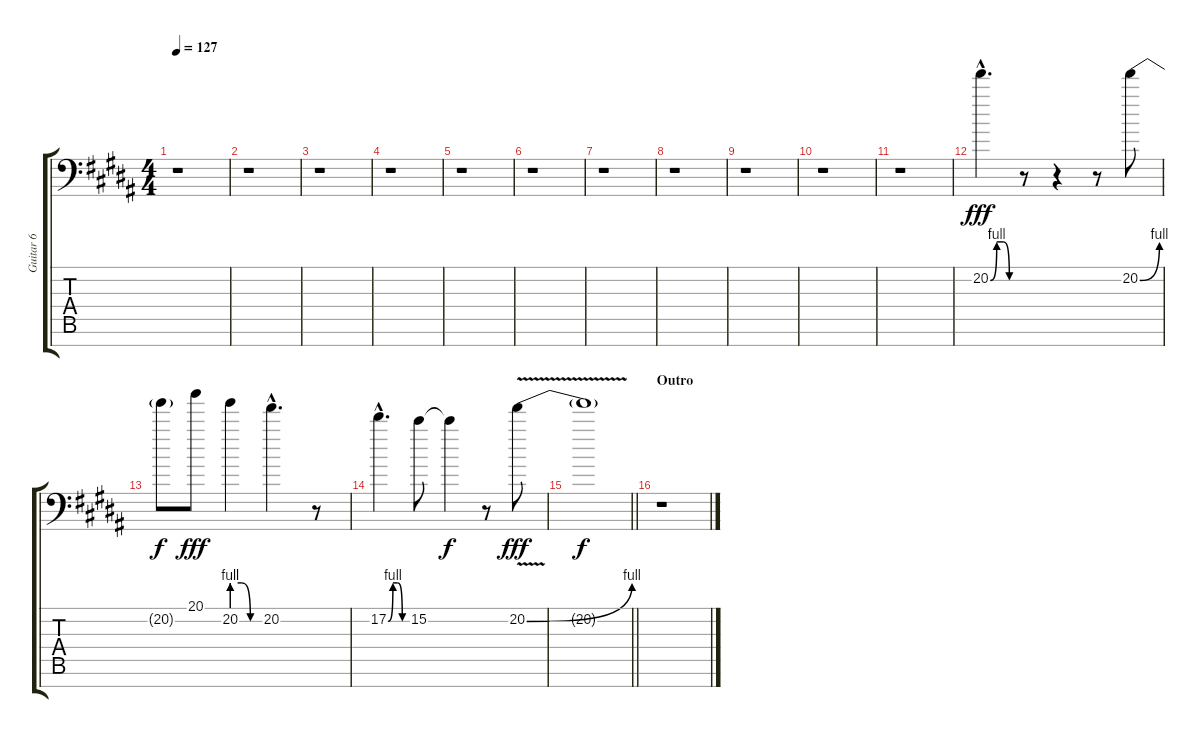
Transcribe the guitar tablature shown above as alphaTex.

\track ("Guitar 6" "Guitar 6") {instrument distortionguitar}
\staff {score tabs}
\tuning (Eb4 Bb3 Gb3 Db3 Ab2 Eb2 Bb1) {hide}
\ts (4 4)
\tempo 127
\clef f4
\ks b
r.1{dy fff} |
r.1 |
r.1 |
r.1 |
r.1 |
r.1 |
r.1 |
r.1 |
r.1 |
r.1 |
r.1 |
20.2{be (custom 0 0 15 4 30 4 45 0 60 0) hac}.4{d} r.8 r.4 r.8 20.2{be (bend 0 0 60 4)}.8 |
20.2{t}.8{dy f} 20.1.8{dy fff} 20.2{be (custom 0 4 20 4 40 0 60 0)}.4 20.2{hac}.4{d} r.8 |
17.2{be (custom 0 0 15 4 30 4 45 0 60 0) hac}.4{d} 15.2.8 15.2{t}.4{dy f} r.8 20.2{be (bend 0 0 60 4) v}.8{dy fff} |
\barLineRight lightlight
20.2{t}.1{dy f} |
\section ("" "Outro")
r.1
